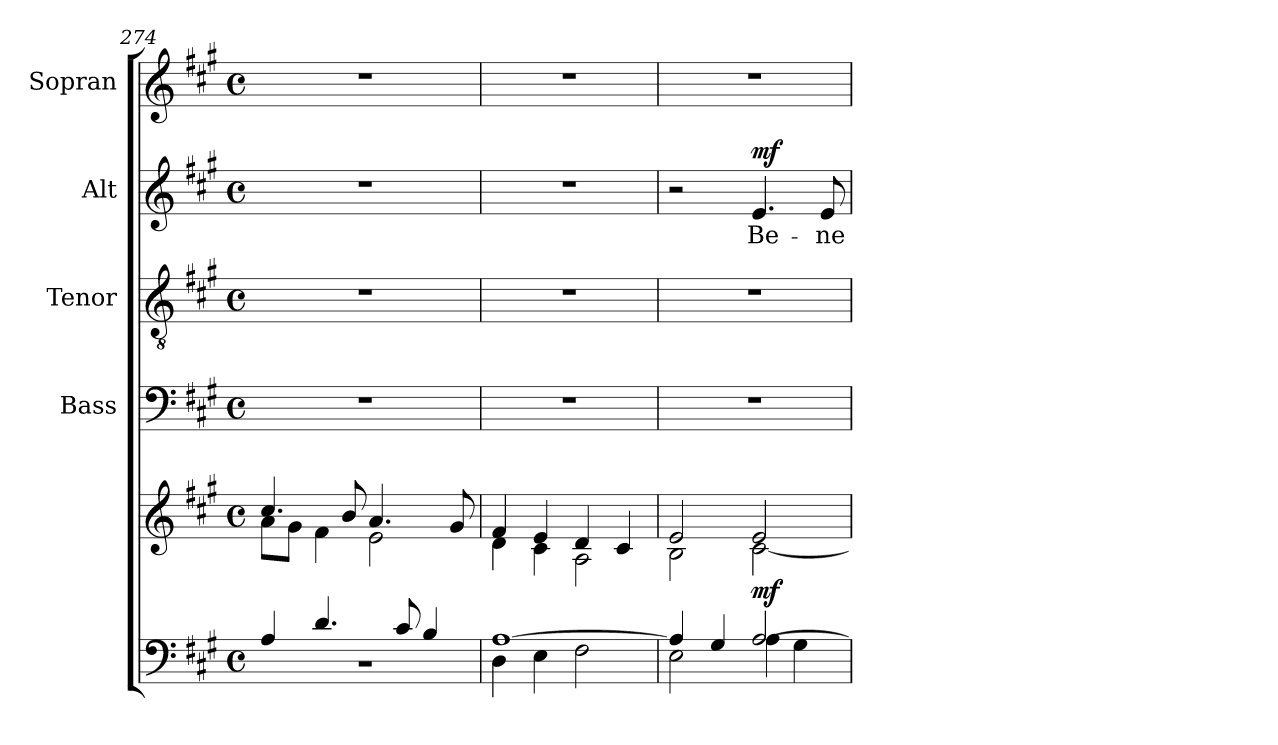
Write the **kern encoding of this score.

**kern	**kern	**dynam	**kern	**kern	**kern	**text	**dynam	**kern
*part5	*part5	*part5	*part4	*part3	*part2	*part2	*part2	*part1
*staff6	*staff5	*staff5/6	*staff4	*staff3	*staff2	*staff2	*staff2	*staff1
*	*	*	*I"Bass	*I"Tenor	*I"Alt	*	*	*I"Sopran
*	*	*	*I'B.	*I'T.	*I'A.	*	*	*I'S.
*clefF4	*clefG2	*	*clefF4	*clefGv2	*clefG2	*	*	*clefG2
*k[f#c#g#]	*k[f#c#g#]	*	*k[f#c#g#]	*k[f#c#g#]	*k[f#c#g#]	*	*	*k[f#c#g#]
*A:	*A:	*	*A:	*A:	*A:	*	*	*A:
*M4/4	*M4/4	*	*M4/4	*M4/4	*M4/4	*	*	*M4/4
*met(c)	*met(c)	*	*met(c)	*met(c)	*met(c)	*	*	*met(c)
=274	=274	=274	=274	=274	=274	=274	=274	=274
*^	*^	*	*	*	*	*	*	*
4A/	1r	4.cc#/	8a\L	.	1r	1r	1r	.	.	1r
.	.	.	8g#\J	.	.	.	.	.	.	.
4.d/	.	.	4f#\	.	.	.	.	.	.	.
.	.	8b/	.	.	.	.	.	.	.	.
.	.	4.a/	2e\	.	.	.	.	.	.	.
8c#/	.	.	.	.	.	.	.	.	.	.
4B/	.	.	.	.	.	.	.	.	.	.
.	.	8g#/	.	.	.	.	.	.	.	.
=275	=275	=275	=275	=275	=275	=275	=275	=275	=275	=275
[>1A	4D\	4f#/	4d\	.	1r	1r	1r	.	.	1r
.	4E\	4e/	4c#\	.	.	.	.	.	.	.
.	2F#\	4d/	2A\	.	.	.	.	.	.	.
.	.	4c#/	.	.	.	.	.	.	.	.
=276	=276	=276	=276	=276	=276	=276	=276	=276	=276	=276
4A/]	2E\	2e/	2B\	.	1r	1r	2r	.	.	1r
4G#/	.	.	.	.	.	.	.	.	.	.
!	!	!	!	!LO:DY:b	!	!	!	!LO:LY:b	!LO:DY:a	!
[>2A/	4A\	2e/	[<2c#\	mf	.	.	4.e/	Be-	mf	.
.	4G#\	.	.	.	.	.	.	.	.	.
!	!	!	!	!	!	!	!	!LO:LY:b	!	!
.	.	.	.	.	.	.	8e/	-ne-	.	.
*v	*v	*	*	*	*	*	*	*	*	*
*	*v	*v	*	*	*	*	*	*	*
=	=	=	=	=	=	=	=	=
*-	*-	*-	*-	*-	*-	*-	*-	*-
